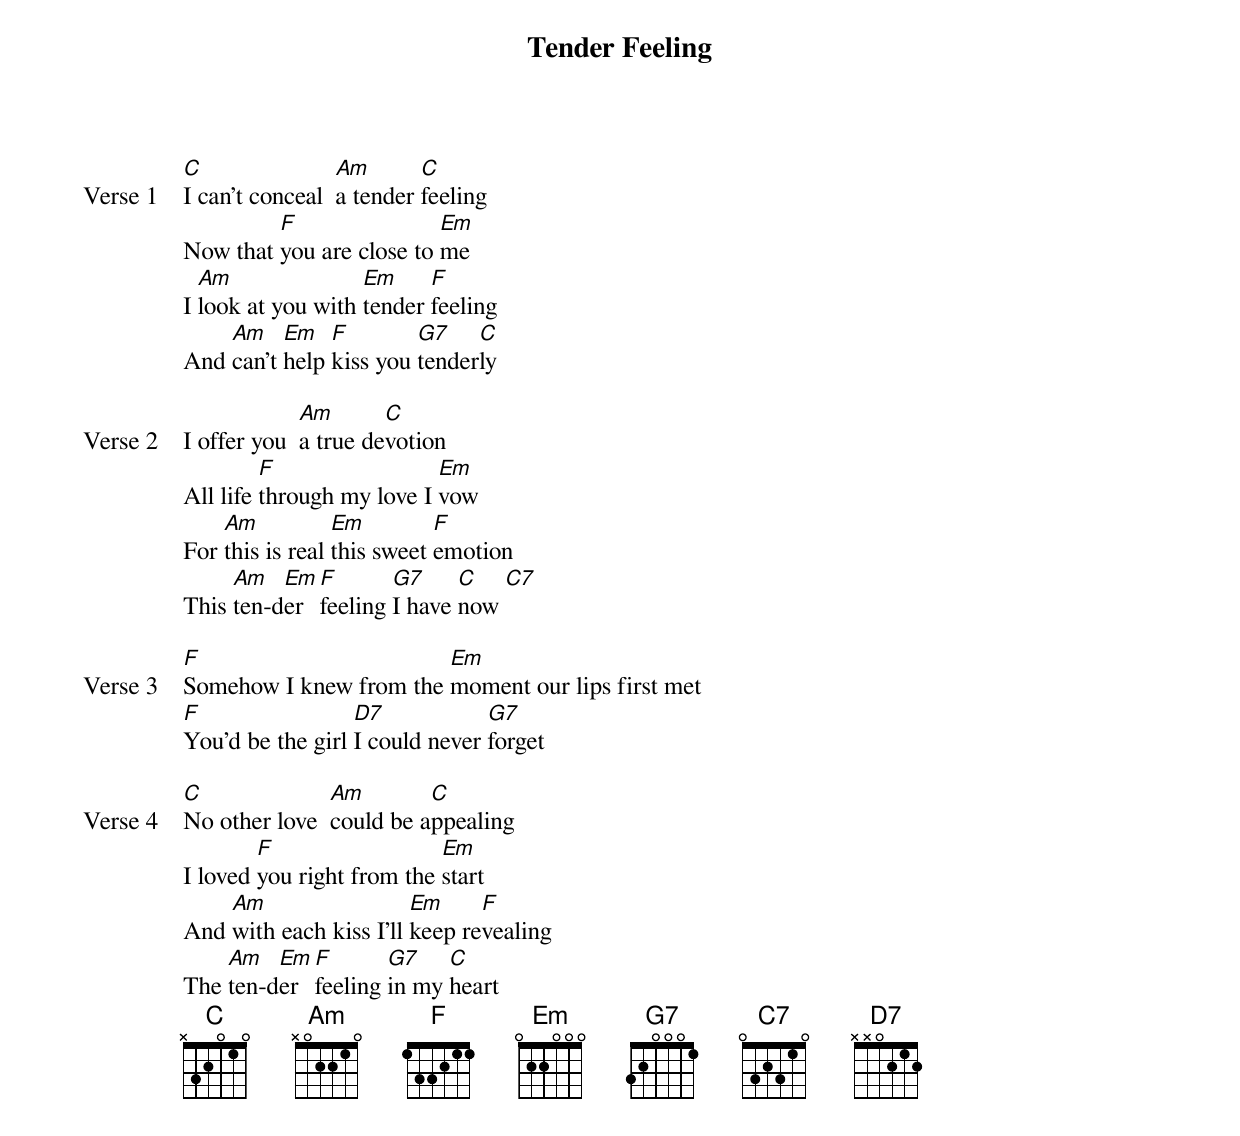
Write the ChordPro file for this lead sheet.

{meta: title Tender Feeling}
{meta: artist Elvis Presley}
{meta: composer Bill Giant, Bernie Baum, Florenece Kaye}
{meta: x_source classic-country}
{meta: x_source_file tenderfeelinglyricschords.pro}
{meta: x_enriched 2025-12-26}

{start_of_verse: Verse 1}
[C]I can't conceal  [Am]a tender [C]feeling
Now that [F]you are close to [Em]me
I [Am]look at you with [Em]tender [F]feeling
And [Am]can't [Em]help [F]kiss you [G7]tender[C]ly
{end_of_verse}

{start_of_verse: Verse 2}
I offer you  [Am]a true de[C]votion
All life [F]through my love I [Em]vow
For [Am]this is real [Em]this sweet [F]emotion
This [Am]ten-d[Em]er [F]feeling [G7]I have [C]now [C7]
{end_of_verse}

{start_of_verse: Verse 3}
[F]Somehow I knew from the [Em]moment our lips first met
[F]You'd be the girl [D7]I could never [G7]forget
{end_of_verse}

{start_of_verse: Verse 4}
[C]No other love  [Am]could be a[C]ppealing
I loved [F]you right from the [Em]start
And [Am]with each kiss I'll [Em]keep re[F]vealing
The [Am]ten-d[Em]er [F]feeling [G7]in my [C]heart
{end_of_verse}
